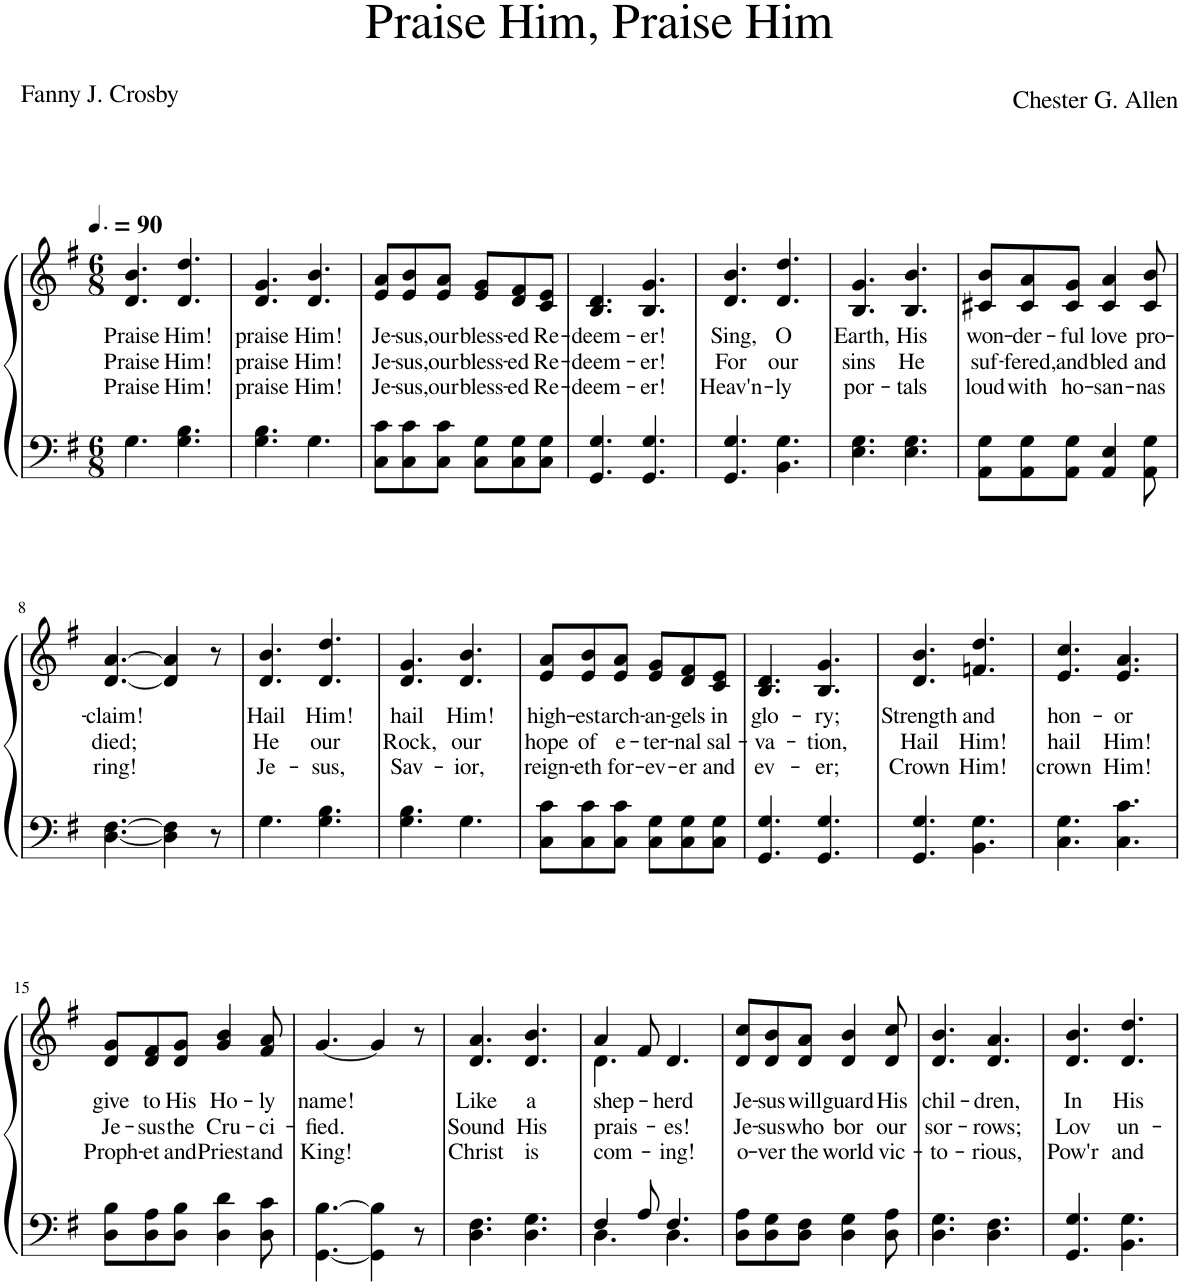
**kern	**kern	**text	**text	**text
*part1	*part1	*part1	*part1	*part1
*staff2	*staff1	*staff1	*staff1	*staff1
*I"Piano	*	*	*	*
*I'Pno.	*	*	*	*
*clefF4	*clefG2	*	*	*
*k[f#]	*k[f#]	*	*	*
*M6/8	*M6/8	*	*	*
*MM135	*MM135	*	*	*
=1	=1	=1	=1	=1
!	!	!LO:LY:b	!LO:LY:b	!LO:LY:b
4.G\	4.d/ 4.b/	Praise	Praise	Praise
!	!	!LO:LY:b	!LO:LY:b	!LO:LY:b
4.G\ 4.B\	4.d/ 4.dd/	Him!	Him!	Him!
=2	=2	=2	=2	=2
!	!	!LO:LY:b	!LO:LY:b	!LO:LY:b
4.G\ 4.B\	4.d/ 4.g/	praise	praise	praise
!	!	!LO:LY:b	!LO:LY:b	!LO:LY:b
4.G\	4.d/ 4.b/	Him!	Him!	Him!
=3	=3	=3	=3	=3
!	!	!LO:LY:b	!LO:LY:b	!LO:LY:b
8C\ 8c\L	8e/ 8a/L	Je-	Je-	Je-
!	!	!LO:LY:b	!LO:LY:b	!LO:LY:b
8C\ 8c\	8e/ 8b/	-sus,	-sus,	-sus,
!	!	!LO:LY:b	!LO:LY:b	!LO:LY:b
8C\ 8c\J	8e/ 8a/J	our	our	our
!	!	!LO:LY:b	!LO:LY:b	!LO:LY:b
8C\ 8G\L	8e/ 8g/L	bless-	bless-	bless-
!	!	!LO:LY:b	!LO:LY:b	!LO:LY:b
8C\ 8G\	8d/ 8f#/	-ed	-ed	-ed
!	!	!LO:LY:b	!LO:LY:b	!LO:LY:b
8C\ 8G\J	8c/ 8e/J	Re-	Re-	Re-
=4	=4	=4	=4	=4
!	!	!LO:LY:b	!LO:LY:b	!LO:LY:b
4.GG/ 4.G/	4.B/ 4.d/	-deem-	-deem-	-deem-
!	!	!LO:LY:b	!LO:LY:b	!LO:LY:b
4.GG/ 4.G/	4.B/ 4.g/	-er!	-er!	-er!
=5	=5	=5	=5	=5
!	!	!LO:LY:b	!LO:LY:b	!LO:LY:b
4.GG/ 4.G/	4.d/ 4.b/	Sing,	For	Heav'n-
!	!	!LO:LY:b	!LO:LY:b	!LO:LY:b
4.BB\ 4.G\	4.d/ 4.dd/	O	our	-ly
=6	=6	=6	=6	=6
!	!	!LO:LY:b	!LO:LY:b	!LO:LY:b
4.E\ 4.G\	4.B/ 4.g/	Earth,	sins	por-
!	!	!LO:LY:b	!LO:LY:b	!LO:LY:b
4.E\ 4.G\	4.B/ 4.b/	His	He	-tals
=7	=7	=7	=7	=7
!	!	!LO:LY:b	!LO:LY:b	!LO:LY:b
8AA\ 8G\L	8c#X/ 8b/L	won-	suf-	loud
!	!	!LO:LY:b	!LO:LY:b	!LO:LY:b
8AA\ 8G\	8c#/ 8a/	-der-	-fered,	with
!	!	!LO:LY:b	!LO:LY:b	!LO:LY:b
8AA\ 8G\J	8c#/ 8g/J	-ful	and	ho-
!	!	!LO:LY:b	!LO:LY:b	!LO:LY:b
4AA/ 4E/	4c#/ 4a/	love	bled	-san-
!	!	!LO:LY:b	!LO:LY:b	!LO:LY:b
8AA\ 8G\	8c#/ 8b/	pro-	and	-nas
!!LO:LB:g=z
=8	=8	=8	=8	=8
!	!	!LO:LY:b	!LO:LY:b	!LO:LY:b
[4.D\ [4.F#\	[4.d/ [4.a/	-claim!	died;	ring!
4D\] 4F#\]	4d/] 4a/]	.	.	.
8r	8r	.	.	.
=9	=9	=9	=9	=9
!	!	!LO:LY:b	!LO:LY:b	!LO:LY:b
4.G\	4.d/ 4.b/	Hail	He	Je-
!	!	!LO:LY:b	!LO:LY:b	!LO:LY:b
4.G\ 4.B\	4.d/ 4.dd/	Him!	our	-sus,
=10	=10	=10	=10	=10
!	!	!LO:LY:b	!LO:LY:b	!LO:LY:b
4.G\ 4.B\	4.d/ 4.g/	hail	Rock,	Sav-
!	!	!LO:LY:b	!LO:LY:b	!LO:LY:b
4.G\	4.d/ 4.b/	Him!	our	-ior,
=11	=11	=11	=11	=11
!	!	!LO:LY:b	!LO:LY:b	!LO:LY:b
8C\ 8c\L	8e/ 8a/L	high-	hope	reign-
!	!	!LO:LY:b	!LO:LY:b	!LO:LY:b
8C\ 8c\	8e/ 8b/	-est	of	-eth
!	!	!LO:LY:b	!LO:LY:b	!LO:LY:b
8C\ 8c\J	8e/ 8a/J	arch-	e-	for-
!	!	!LO:LY:b	!LO:LY:b	!LO:LY:b
8C\ 8G\L	8e/ 8g/L	-an-	-ter-	-ev-
!	!	!LO:LY:b	!LO:LY:b	!LO:LY:b
8C\ 8G\	8d/ 8f#/	-gels	-nal	-er
!	!	!LO:LY:b	!LO:LY:b	!LO:LY:b
8C\ 8G\J	8c/ 8e/J	in	sal-	and
=12	=12	=12	=12	=12
!	!	!LO:LY:b	!LO:LY:b	!LO:LY:b
4.GG/ 4.G/	4.B/ 4.d/	glo-	-va-	ev-
!	!	!LO:LY:b	!LO:LY:b	!LO:LY:b
4.GG/ 4.G/	4.B/ 4.g/	-ry;	-tion,	-er;
=13	=13	=13	=13	=13
!	!	!LO:LY:b	!LO:LY:b	!LO:LY:b
4.GG/ 4.G/	4.d/ 4.b/	Strength	Hail	Crown
!	!	!LO:LY:b	!LO:LY:b	!LO:LY:b
4.BB\ 4.G\	4.fn/ 4.dd/	and	Him!	Him!
=14	=14	=14	=14	=14
!	!	!LO:LY:b	!LO:LY:b	!LO:LY:b
4.C\ 4.G\	4.e/ 4.cc/	hon-	hail	crown
!	!	!LO:LY:b	!LO:LY:b	!LO:LY:b
4.C\ 4.c\	4.e/ 4.a/	-or	Him!	Him!
!!LO:LB:g=z
=15	=15	=15	=15	=15
!	!	!LO:LY:b	!LO:LY:b	!LO:LY:b
8D\ 8B\L	8d/ 8g/L	give	Je-	Proph-
!	!	!LO:LY:b	!LO:LY:b	!LO:LY:b
8D\ 8A\	8d/ 8f#/	to	-sus	-et
!	!	!LO:LY:b	!LO:LY:b	!LO:LY:b
8D\ 8B\J	8d/ 8g/J	His	the	and
!	!	!LO:LY:b	!LO:LY:b	!LO:LY:b
4D\ 4d\	4g/ 4b/	Ho-	Cru-	Priest
!	!	!LO:LY:b	!LO:LY:b	!LO:LY:b
8D\ 8c\	8f#/ 8a/	-ly	-ci-	and
=16	=16	=16	=16	=16
!	!	!LO:LY:b	!LO:LY:b	!LO:LY:b
[4.GG\ [4.B\	[4.g/	name!	-fied.	King!
4GG\] 4B\]	4g/]	.	.	.
8r	8r	.	.	.
=17	=17	=17	=17	=17
!	!	!LO:LY:b	!LO:LY:b	!LO:LY:b
4.D\ 4.F#\	4.d/ 4.a/	Like	Sound	Christ
!	!	!LO:LY:b	!LO:LY:b	!LO:LY:b
4.D\ 4.G\	4.d/ 4.b/	a	His	is
=18	=18	=18	=18	=18
*^	*	*	*	*
!	!	!	!LO:LY:b	!LO:LY:b	!LO:LY:b
*	*	*^	*	*	*
4F#/	4.D\	4a/	4.d\	shep-	prais-	com-
8A/	.	8f#/	.	.	.	.
!	!	!	!	!LO:LY:b	!LO:LY:b	!LO:LY:b
4.F#/	4.D\	4.d/	4.ryy	-herd	-es!	-ing!
=19	=19	=19	=19	=19	=19	=19
!	!	!	!	!LO:LY:b	!LO:LY:b	!LO:LY:b
*v	*v	*	*	*	*	*
*	*v	*v	*	*	*
8D\ 8A\L	8d/ 8cc/L	Je-	Je-	o-
!	!	!LO:LY:b	!LO:LY:b	!LO:LY:b
8D\ 8G\	8d/ 8b/	-sus	-sus	-ver
!	!	!LO:LY:b	!LO:LY:b	!LO:LY:b
8D\ 8F#\J	8d/ 8a/J	will	who	the
!	!	!LO:LY:b	!LO:LY:b	!LO:LY:b
4D\ 4G\	4d/ 4b/	guard	bor	world
!	!	!LO:LY:b	!LO:LY:b	!LO:LY:b
8D\ 8A\	8d/ 8cc/	His	our	vic-
=20	=20	=20	=20	=20
!	!	!LO:LY:b	!LO:LY:b	!LO:LY:b
4.D\ 4.G\	4.d/ 4.b/	chil-	sor-	-to-
!	!	!LO:LY:b	!LO:LY:b	!LO:LY:b
4.D\ 4.F#\	4.d/ 4.a/	-dren,	-rows;	-rious,
=21	=21	=21	=21	=21
!	!	!LO:LY:b	!LO:LY:b	!LO:LY:b
4.GG/ 4.G/	4.d/ 4.b/	In	Lov	Pow'r
!	!	!LO:LY:b	!LO:LY:b	!LO:LY:b
4.BB\ 4.G\	4.d/ 4.dd/	His	un-	and
=	=	=	=	=
*-	*-	*-	*-	*-
